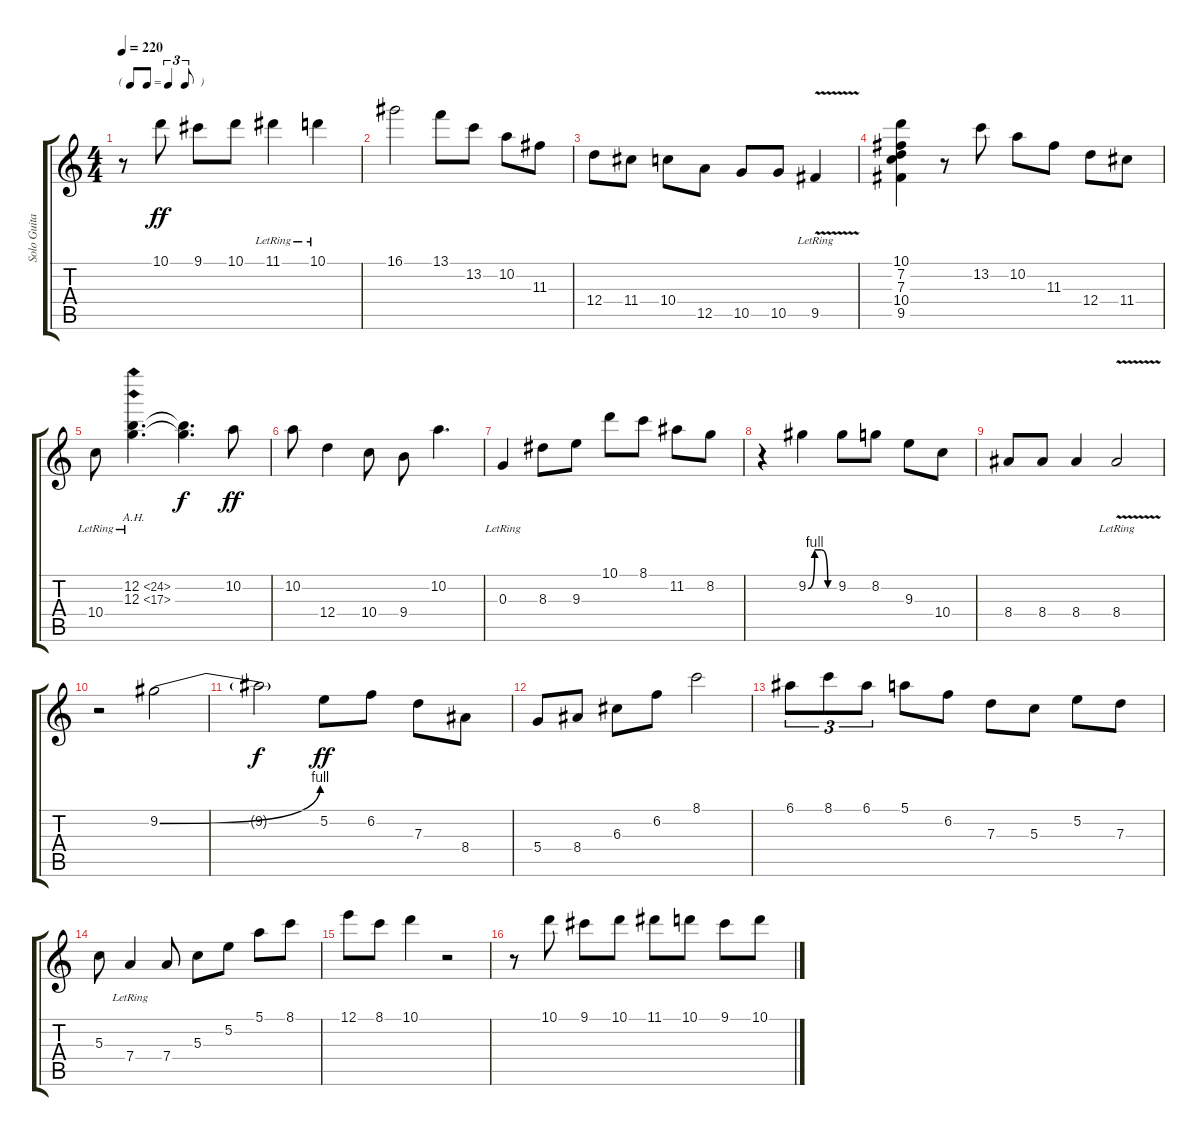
\track ("Solo Guitar" "Solo Guita") {instrument acousticguitarsteel}
\staff {score tabs}
\tuning (E4 B3 G3 D3 A2 E2) {hide}
\ts (4 4)
\tf triplet8th
\tempo 220
\clef g2
\ks c
r.8{dy ff} 10.1.8 9.1.8 10.1.8 11.1{lr}.4 10.1{lr}.4 |
16.1.2 13.1.8 13.2.8 10.2.8 11.3.8 |
12.4.8 11.4.8 10.4.8 12.5.8 10.5.8 10.5.8 9.5{v lr}.4 |
(10.1 7.2 7.3 10.4 9.5).4 r.8 13.2.8 10.2.8 11.3.8 12.4.8 11.4.8 |
10.4{lr}.8 (12.2{ah 12} 12.3{ah 5 lr}).4{d} (12.2{t} 12.3{t}).4{d dy f} 10.2.8{dy ff} |
10.2.8 12.4.4 10.4.8 9.4.8 10.2.4{d} |
0.3{lr}.4 8.3.8 9.3.8 10.1.8 8.1.8 11.2.8 8.2.8 |
r.4 9.2{be (custom 0 0 15 4 30 4 45 0 60 0)}.4 9.2.8 8.2.8 9.3.8 10.4.8 |
8.4.8 8.4.8 8.4.4 8.4{v lr}.2 |
r.2 9.2{be (bend 0 0 60 4)}.2 |
9.2{t}.2{dy f} 5.2.8{dy ff} 6.2.8 7.3.8 8.4.8 |
5.4.8 8.4.8 6.3.8 6.2.8 8.1.2 |
6.1.8{tu (3 2)} 8.1.8{tu (3 2)} 6.1.8{tu (3 2)} 5.1.8 6.2.8 7.3.8 5.3.8 5.2.8 7.3.8 |
5.3.8 7.4{lr}.4 7.4.8 5.3.8 5.2.8 5.1.8 8.1.8 |
12.1.8 8.1.8 10.1.4 r.2 |
r.8 10.1.8 9.1.8 10.1.8 11.1.8 10.1.8 9.1.8 10.1.8
